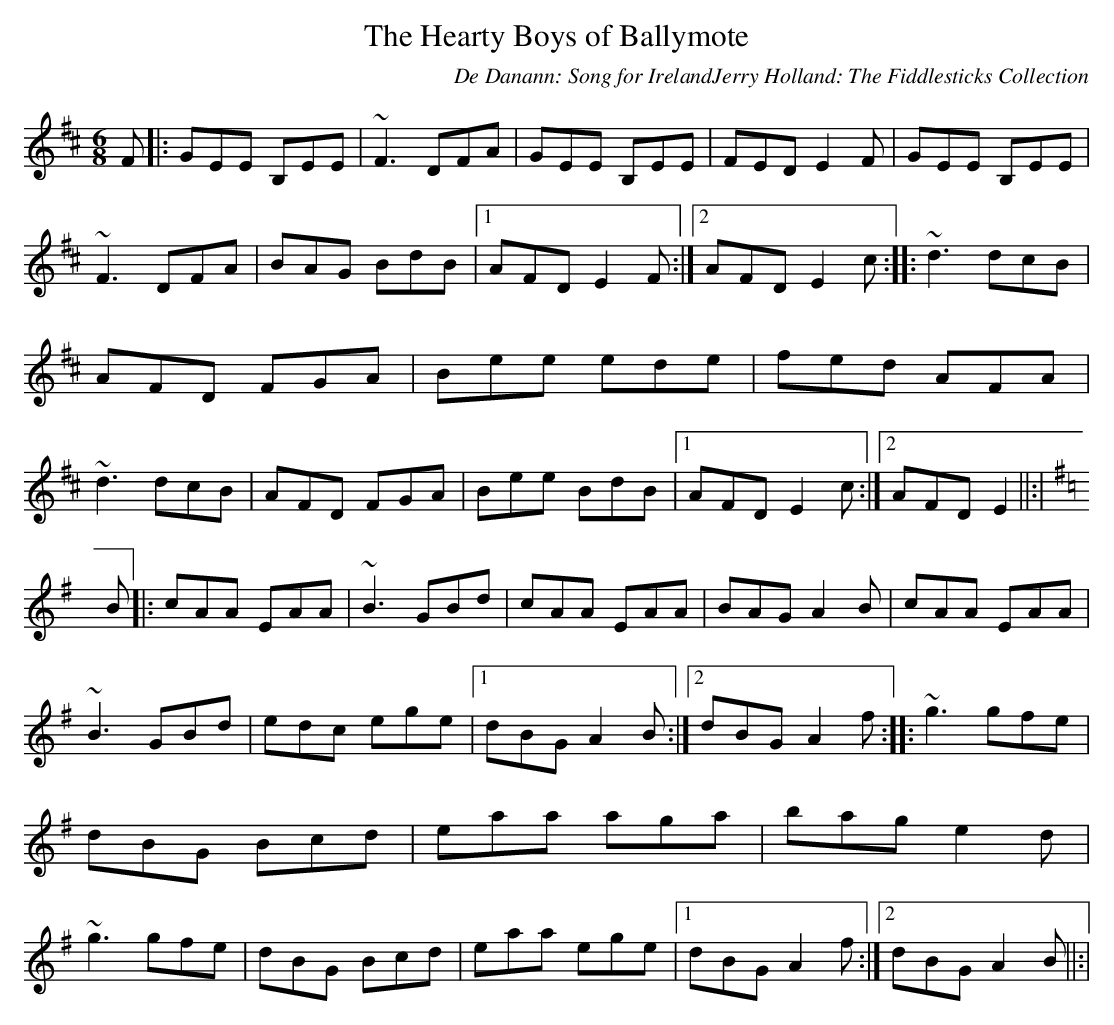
X:1
T:Hearty Boys of Ballymote, The
C:De Danann: Song for IrelandJerry Holland: The Fiddlesticks Collection
M:6/8
L:1/8
K:D
F |:GEE B,EE |~F3 DFA |GEE B,EE |FED E2 F |GEE B,EE |~F3 DFA |BAG BdB |[1AFD E2 F :|[2AFD E2 c ::~d3 dcB |AFD FGA |Bee ede |fed AFA |~d3 dcB |AFD FGA |Bee BdB |[1AFD E2 c :|[2AFD E2 ||:|
K:G
B |:cAA EAA |~B3 GBd |cAA EAA |BAG A2 B |cAA EAA |~B3 GBd |edc ege |[1dBG A2 B :|[2dBG A2 f ::~g3 gfe |dBG Bcd |eaa aga |bag e2 d |~g3 gfe |dBG Bcd |eaa ege |[1dBG A2 f :|[2dBG A2 B ||:|
